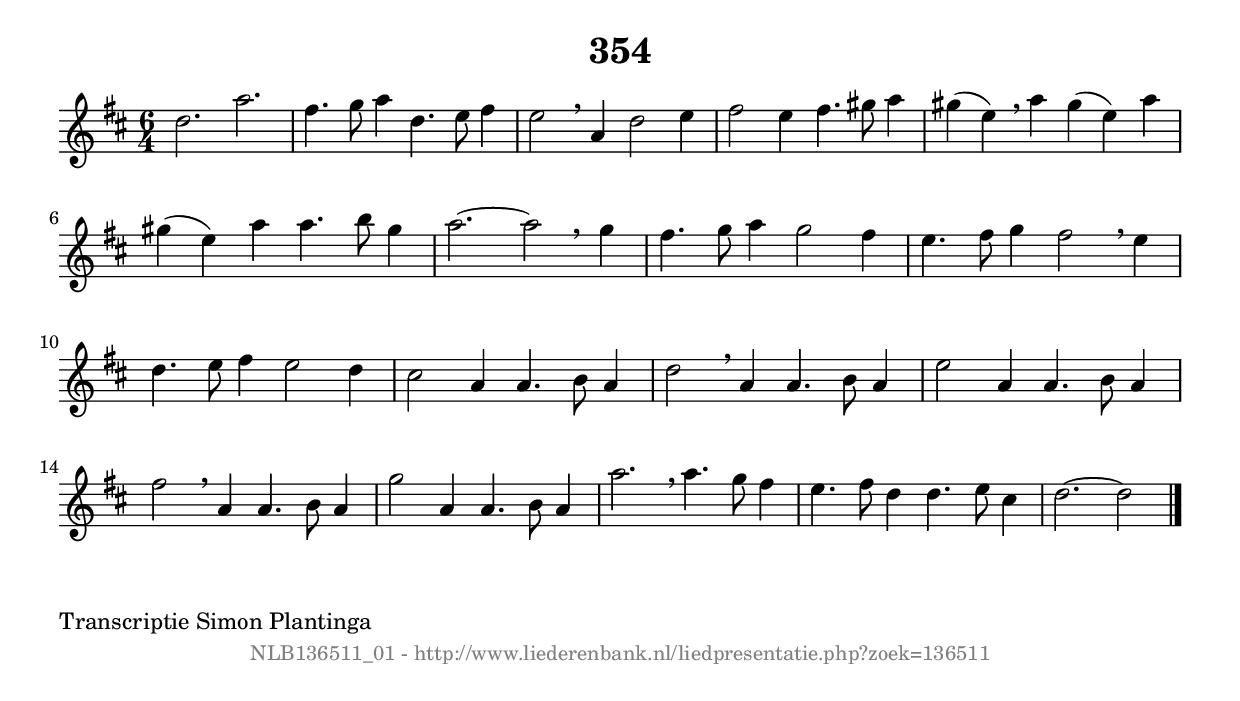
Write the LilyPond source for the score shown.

%
% produced by wce2krn 1.64 (7 June 2014)
%
\version"2.16"
#(append! paper-alist '(("long" . (cons (* 210 mm) (* 2000 mm)))))
#(set-default-paper-size "long")
sb = {\breathe}
mBreak = {\breathe }
bBreak = {\breathe }
x = {\once\override NoteHead #'style = #'cross }
gl=\glissando
itime={\override Staff.TimeSignature #'stencil = ##f }
ficta = {\once\set suggestAccidentals = ##t}
fine = {\once\override Score.RehearsalMark #'self-alignment-X = #1 \mark \markup {\italic{Fine}}}
dc = {\once\override Score.RehearsalMark #'self-alignment-X = #1 \mark \markup {\italic{D.C.}}}
dcf = {\once\override Score.RehearsalMark #'self-alignment-X = #1 \mark \markup {\italic{D.C. al Fine}}}
dcc = {\once\override Score.RehearsalMark #'self-alignment-X = #1 \mark \markup {\italic{D.C. al Coda}}}
ds = {\once\override Score.RehearsalMark #'self-alignment-X = #1 \mark \markup {\italic{D.S.}}}
dsf = {\once\override Score.RehearsalMark #'self-alignment-X = #1 \mark \markup {\italic{D.S. al Fine}}}
dsc = {\once\override Score.RehearsalMark #'self-alignment-X = #1 \mark \markup {\italic{D.S. al Coda}}}
pv = {\set Score.repeatCommands = #'((volta "1"))}
sv = {\set Score.repeatCommands = #'((volta "2"))}
tv = {\set Score.repeatCommands = #'((volta "3"))}
qv = {\set Score.repeatCommands = #'((volta "4"))}
xv = {\set Score.repeatCommands = #'((volta #f))}
\header{ tagline = ""
title = "354"
}
\score {{
\key d \major
\relative g'
{
\set melismaBusyProperties = #'()
\time 6/4
\tempo 4=120
\override Score.MetronomeMark #'transparent = ##t
\override Score.RehearsalMark #'break-visibility = #(vector #t #t #f)
d'2. a'2. | fis4. g8 a4 d,4. e8 fis4 | e2 \sb a,4 d2 e4 | fis2 e4 fis4. gis8 a4 | gis4( e4) \sb a4 gis4( e4) a4 | gis4( e4) a4 a4. b8 gis4 | a2.~ a2 \bar ":|:" \bBreak
g4 | fis4. g8 a4 g2 fis4 | e4. fis8 g4 fis2 \sb e4 | d4. e8 fis4 e2 d4 | cis2 a4 a4. b8 a4 | d2 \sb a4 a4. b8 a4 | e'2 a,4 a4. b8 a4 | fis'2 \mBreak
a,4 a4. b8 a4 | g'2 a,4 a4. b8 a4 | a'2. \sb a4. g8 fis4 | e4. fis8 d4 d4. e8 cis4 | d2.~ d2 \bar "|."
 }}
 \midi { }
 \layout {
            indent = 0.0\cm
}
}
\markup { \wordwrap-string #" 
Transcriptie Simon Plantinga
"}
\markup { \vspace #0 } \markup { \with-color #grey \fill-line { \center-column { \smaller "NLB136511_01 - http://www.liederenbank.nl/liedpresentatie.php?zoek=136511" } } }
